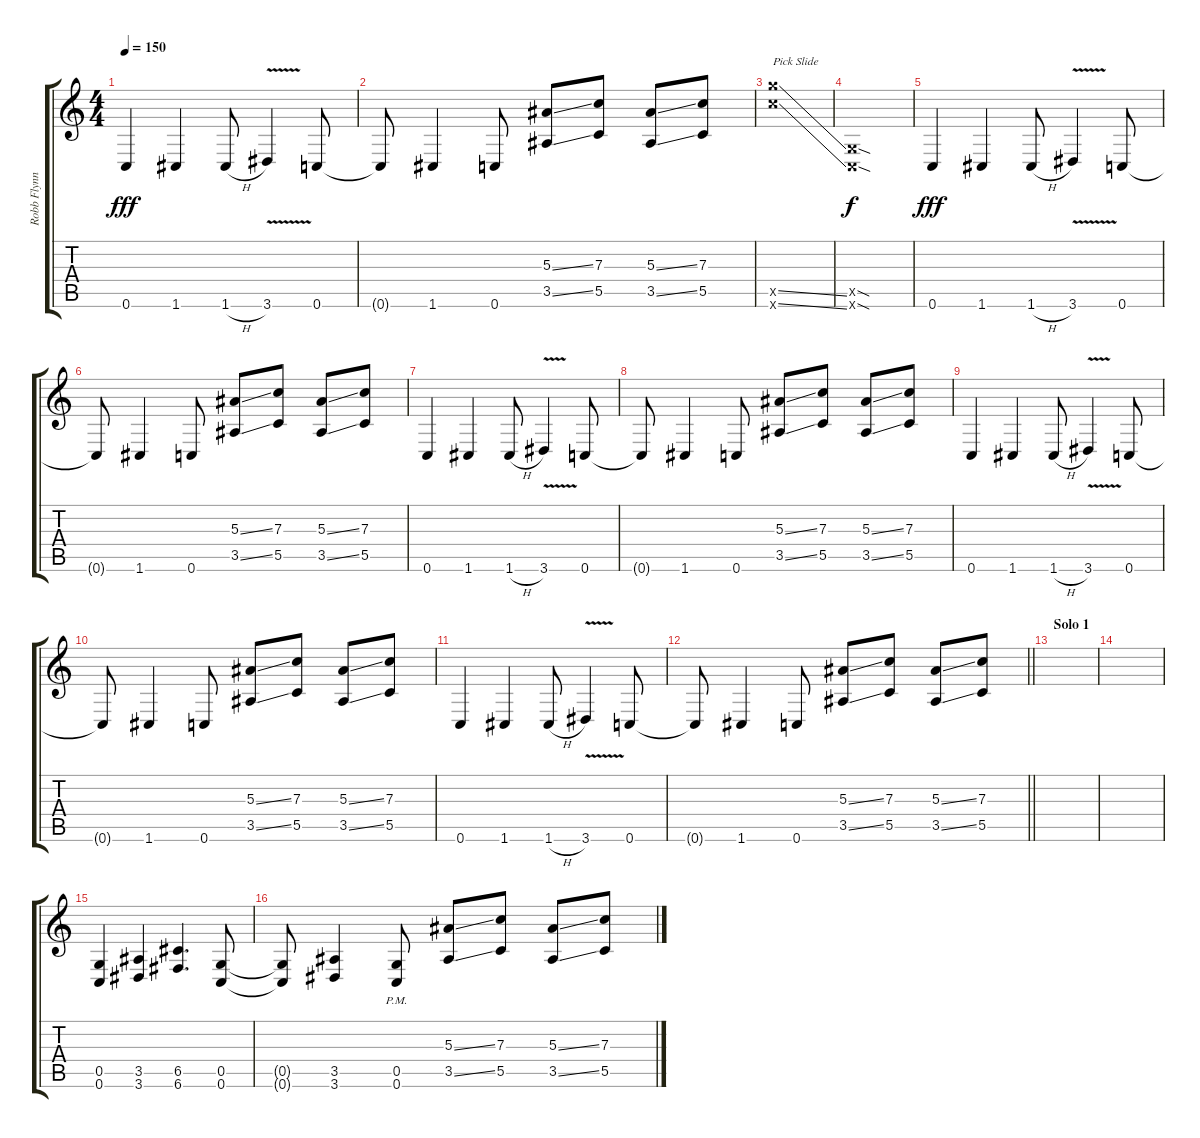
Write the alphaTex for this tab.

\track ("Robb Flynn" "Robb Flynn") {instrument distortionguitar}
\staff {score tabs}
\tuning (D4 A3 F3 C3 G2 C2) {hide}
\ts (4 4)
\tempo 150
\clef g2
\ks c
0.6.4{dy fff} 1.6.4 1.6{h}.8 3.6{v}.4 0.6.8 |
0.6{t}.8 1.6.4 0.6.8 (5.3{ss} 3.5{ss}).8 (7.3 5.5).8 (5.3{ss} 3.5{ss}).8 (7.3 5.5).8 |
(24.5{ss x} 24.6{ss x}).1{txt "Pick Slide"} |
(0.5{sod x} 0.6{sod x}).1{dy f} |
0.6.4{dy fff} 1.6.4 1.6{h}.8 3.6{v}.4 0.6.8 |
0.6{t}.8 1.6.4 0.6.8 (5.3{ss} 3.5{ss}).8 (7.3 5.5).8 (5.3{ss} 3.5{ss}).8 (7.3 5.5).8 |
0.6.4 1.6.4 1.6{h}.8 3.6{v}.4 0.6.8 |
0.6{t}.8 1.6.4 0.6.8 (5.3{ss} 3.5{ss}).8 (7.3 5.5).8 (5.3{ss} 3.5{ss}).8 (7.3 5.5).8 |
0.6.4 1.6.4 1.6{h}.8 3.6{v}.4 0.6.8 |
0.6{t}.8 1.6.4 0.6.8 (5.3{ss} 3.5{ss}).8 (7.3 5.5).8 (5.3{ss} 3.5{ss}).8 (7.3 5.5).8 |
0.6.4 1.6.4 1.6{h}.8 3.6{v}.4 0.6.8 |
\barLineRight lightlight
0.6{t}.8 1.6.4 0.6.8 (5.3{ss} 3.5{ss}).8 (7.3 5.5).8 (5.3{ss} 3.5{ss}).8 (7.3 5.5).8 |
\section ("" "Solo 1")
|
|
(0.5 0.6).4 (3.5 3.6).4 (6.5 6.6).4{d} (0.5 0.6).8 |
(0.5{t} 0.6{t}).8 (3.5 3.6).4 (0.5{pm} 0.6{pm}).8 (5.3{ss} 3.5{ss}).8 (7.3 5.5).8 (5.3{ss} 3.5{ss}).8 (7.3 5.5).8
